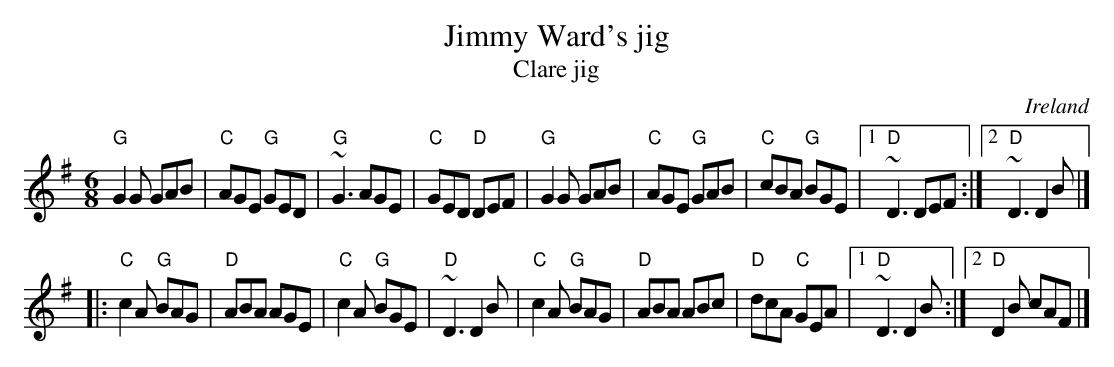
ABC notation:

X:1
T:Jimmy Ward's jig
T:Clare jig
O:Ireland
M:6/8
L:1/8
K:G
"G"G2G GAB|"C"AGE "G"GED|"G"~G3 AGE|"C"GED "D"DEF|\
"G"G2G GAB|"C"AGE "G"GAB|"C"cBA "G"BGE|[1 "D"~D3 DEF:|[2 "D"~D3 D2B|]
|:"C"c2A "G"BAG|"D"ABA AGE|"C"c2A "G"BGE|"D"~D3 D2B|\
"C"c2A "G"BAG|"D"ABA ABc|"D"dcA "C"GEA|[1 "D"~D3 D2B:|[2 "D"D2B cAF|]
